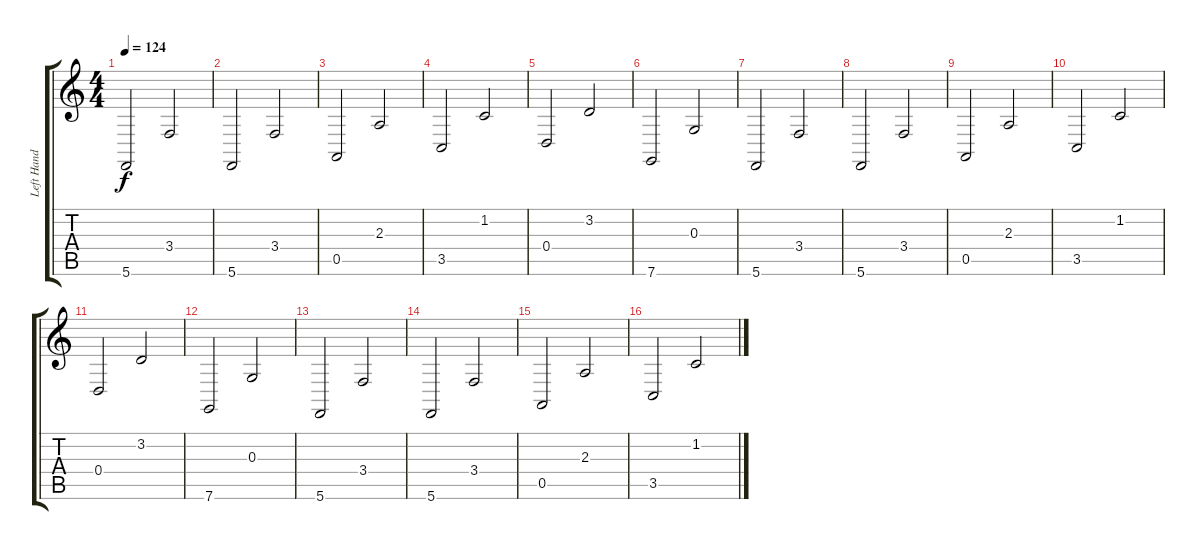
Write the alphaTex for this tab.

\track ("Left Hand" "Left Hand") {instrument acousticgrandpiano}
\staff {score tabs}
\tuning (E4 B3 G3 D3 A2 C2) {hide}
\ts (4 4)
\tempo 124
\clef g2
\ks c
5.6.2{dy f} 3.4.2 |
5.6.2 3.4.2 |
0.5.2 2.3.2 |
3.5.2 1.2.2 |
0.4.2 3.2.2 |
7.6.2 0.3.2 |
5.6.2 3.4.2 |
5.6.2 3.4.2 |
0.5.2 2.3.2 |
3.5.2 1.2.2 |
0.4.2 3.2.2 |
7.6.2 0.3.2 |
5.6.2 3.4.2 |
5.6.2 3.4.2 |
0.5.2 2.3.2 |
3.5.2 1.2.2
